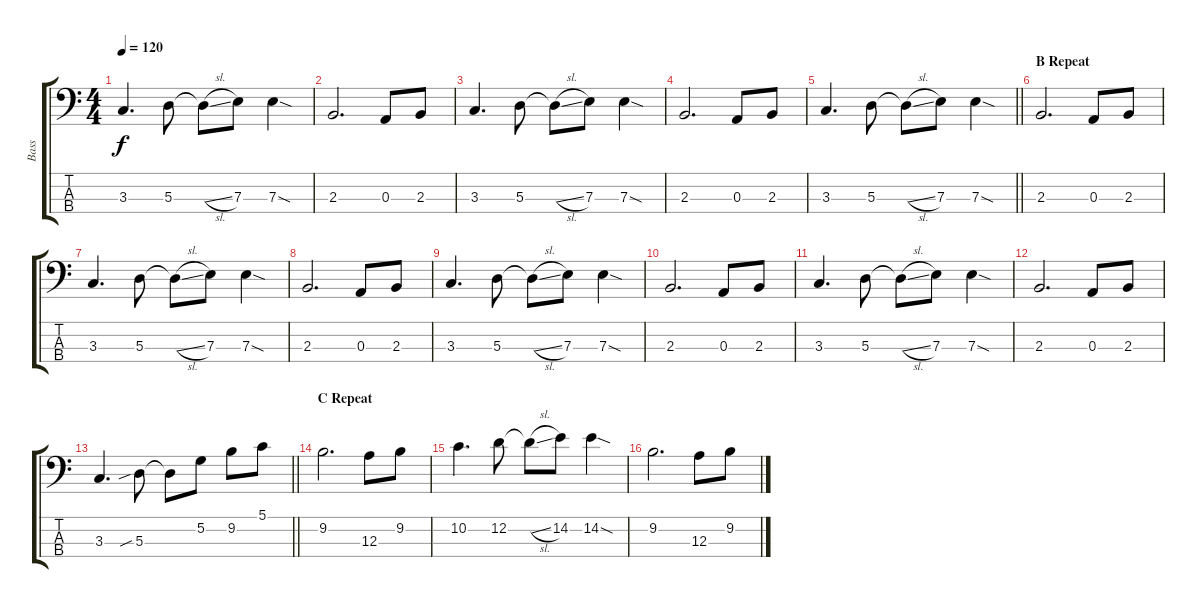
\track ("Bass" "Bass") {instrument electricbassfinger}
\staff {score tabs}
\tuning (G2 D2 A1 E1) {hide}
\ts (4 4)
\tempo 120
\clef f4
\ks c
3.3.4{d dy f} 5.3.8 5.3{sl t}.8 7.3.8 7.3{sod}.4 |
2.3.2{d} 0.3.8 2.3.8 |
3.3.4{d} 5.3.8 5.3{sl t}.8 7.3.8 7.3{sod}.4 |
2.3.2{d} 0.3.8 2.3.8 |
\barLineRight lightlight
3.3.4{d} 5.3.8 5.3{sl t}.8 7.3.8 7.3{sod}.4 |
\section ("" "B Repeat")
2.3.2{d} 0.3.8 2.3.8 |
3.3.4{d} 5.3.8 5.3{sl t}.8 7.3.8 7.3{sod}.4 |
2.3.2{d} 0.3.8 2.3.8 |
3.3.4{d} 5.3.8 5.3{sl t}.8 7.3.8 7.3{sod}.4 |
2.3.2{d} 0.3.8 2.3.8 |
3.3.4{d} 5.3.8 5.3{sl t}.8 7.3.8 7.3{sod}.4 |
2.3.2{d} 0.3.8 2.3.8 |
\barLineRight lightlight
3.3.4{d} 5.3{sib}.8 5.3{t}.8 5.2.8 9.2.8 5.1.8 |
\section ("" "C Repeat")
9.2.2{d} 12.3.8 9.2.8 |
10.2.4{d} 12.2.8 12.2{sl t}.8 14.2.8 14.2{sod}.4 |
9.2.2{d} 12.3.8 9.2.8
